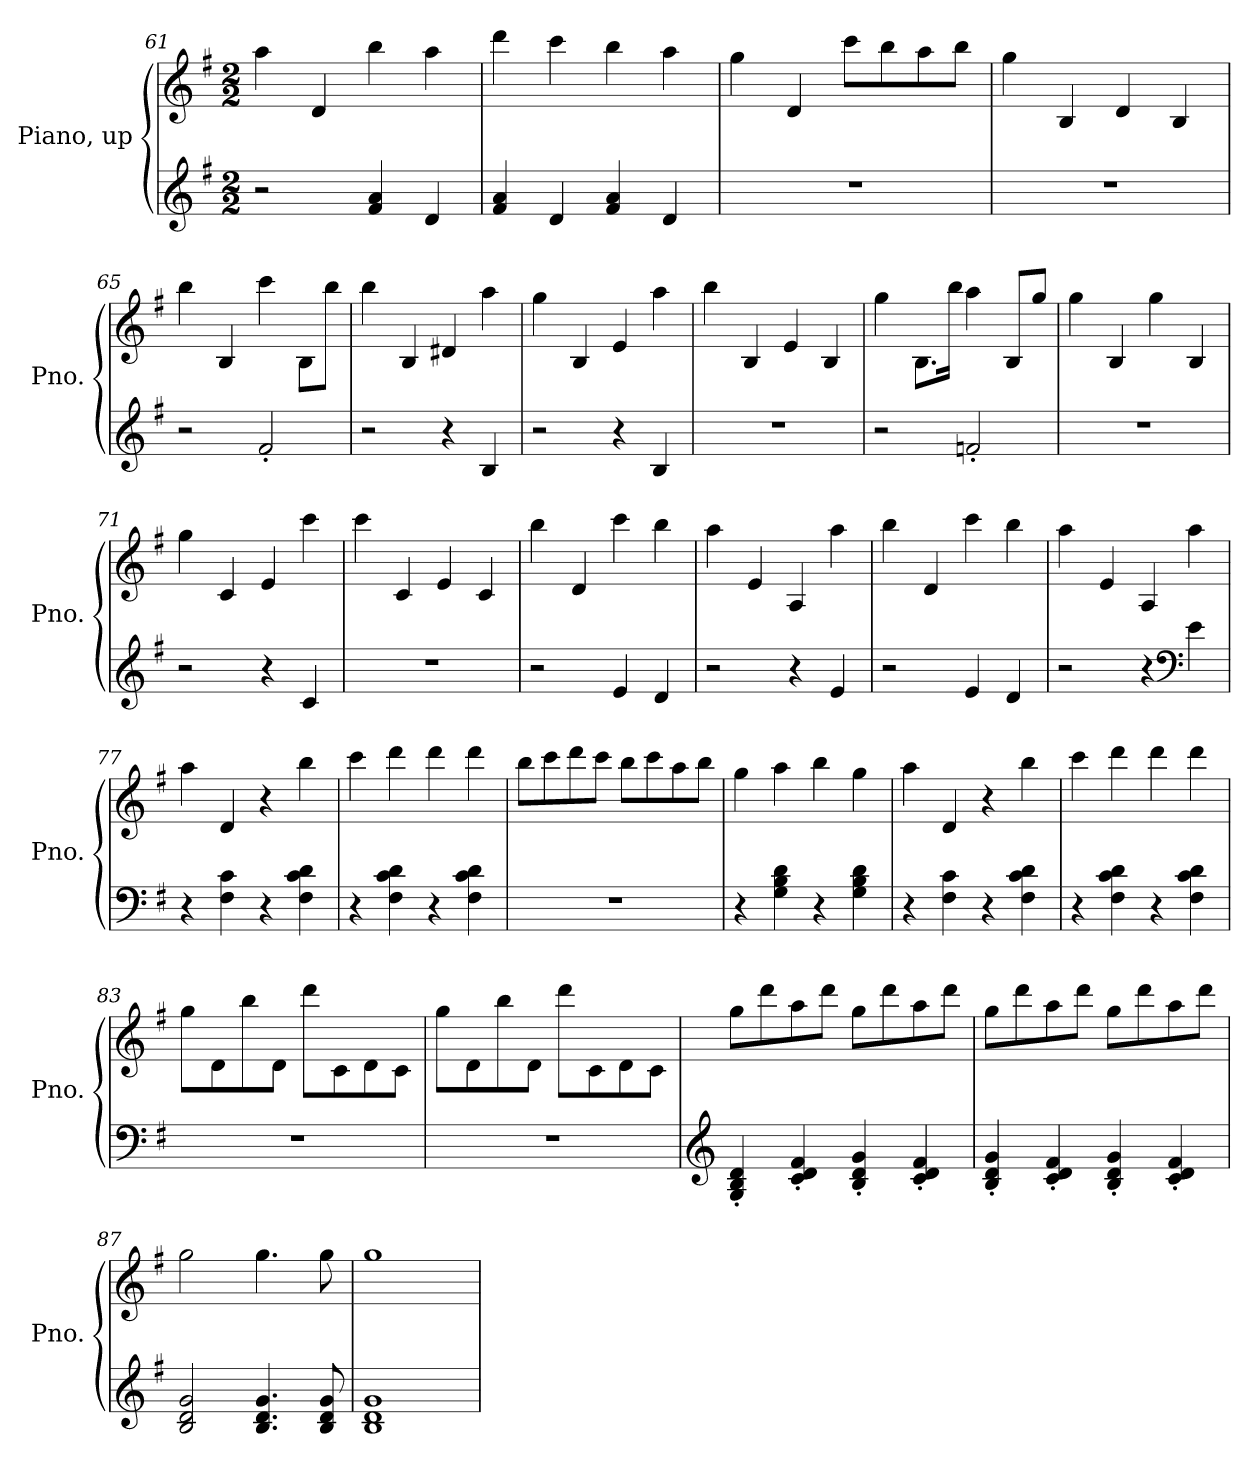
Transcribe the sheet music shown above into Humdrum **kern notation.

**kern	**kern
*part1	*part1
*staff2	*staff1
*I"Piano, up	*
*I'Pno.	*
*clefG2	*clefG2
*k[f#]	*k[f#]
*M2/2	*M2/2
=61	=61
2r	4aa\
.	4d/
4f#/ 4a/	4bb\
4d/	4aa\
=62	=62
4f#/ 4a/	4ddd\
4d/	4ccc\
4f#/ 4a/	4bb\
4d/	4aa\
=63	=63
1r	4gg\
.	4d/
.	8ccc\L
.	8bb\
.	8aa\
.	8bb\J
!!LO:LB:g=z
=64	=64
1r	4gg\
.	4B/
.	4d/
.	4B/
=65	=65
2r	4bb\
.	4B/
2f#'/	4ccc\
.	8B\L
.	8bb\J
=66	=66
2r	4bb\
.	4B/
4r	4d#X/
4B/	4aa\
=67	=67
2r	4gg\
.	4B/
4r	4e/
4B/	4aa\
=68	=68
1r	4bb\
.	4B/
.	4e/
.	4B/
=69	=69
2r	4gg\
.	8.B\L
.	16bb\Jk
2fn'/	4aa\
.	8B/L
.	8gg/J
=70	=70
1r	4gg\
.	4B/
.	4gg\
.	4B/
!!LO:PB:g=z
=71	=71
2r	4gg\
.	4c/
4r	4e/
4c/	4ccc\
=72	=72
1r	4ccc\
.	4c/
.	4e/
.	4c/
=73	=73
2r	4bb\
.	4d/
4e/	4ccc\
4d/	4bb\
=74	=74
2r	4aa\
.	4e/
4r	4A/
4e/	4aa\
=75	=75
2r	4bb\
.	4d/
4e/	4ccc\
4d/	4bb\
=76	=76
2r	4aa\
.	4e/
4r	4A/
*clefF4	*
4e\	4aa\
=77	=77
4r	4aa\
4F#\ 4c\	4d/
4r	4r
4F#\ 4c\ 4d\	4bb\
!!LO:LB:g=z
=78	=78
4r	4ccc\
4F#\ 4c\ 4d\	4ddd\
4r	4ddd\
4F#\ 4c\ 4d\	4ddd\
=79	=79
1r	8bb\L
.	8ccc\
.	8ddd\
.	8ccc\J
.	8bb\L
.	8ccc\
.	8aa\
.	8bb\J
=80	=80
4r	4gg\
4G\ 4B\ 4d\	4aa\
4r	4bb\
4G\ 4B\ 4d\	4gg\
=81	=81
4r	4aa\
4F#\ 4c\	4d/
4r	4r
4F#\ 4c\ 4d\	4bb\
=82	=82
4r	4ccc\
4F#\ 4c\ 4d\	4ddd\
4r	4ddd\
4F#\ 4c\ 4d\	4ddd\
=83	=83
1r	8gg\L
.	8d\
.	8bb\
.	8d\J
.	8ddd\L
.	8c\
.	8d\
.	8c\J
!!LO:LB:g=z
=84	=84
1r	8gg\L
.	8d\
.	8bb\
.	8d\J
.	8ddd\L
.	8c\
.	8d\
.	8c\J
=85	=85
*clefG2	*
4G/' 4B/' 4d/'	8gg\L
.	8ddd\
4c/' 4d/' 4f#/'	8aa\
.	8ddd\J
4B/' 4d/' 4g/'	8gg\L
.	8ddd\
4c/' 4d/' 4f#/'	8aa\
.	8ddd\J
=86	=86
4B/' 4d/' 4g/'	8gg\L
.	8ddd\
4c/' 4d/' 4f#/'	8aa\
.	8ddd\J
4B/' 4d/' 4g/'	8gg\L
.	8ddd\
4c/' 4d/' 4f#/'	8aa\
.	8ddd\J
=87	=87
2B/ 2d/ 2g/	2gg\
4.B/ 4.d/ 4.g/	4.gg\
8B/ 8d/ 8g/	8gg\
=88	=88
1B 1d 1g	1gg
=	=
*-	*-
